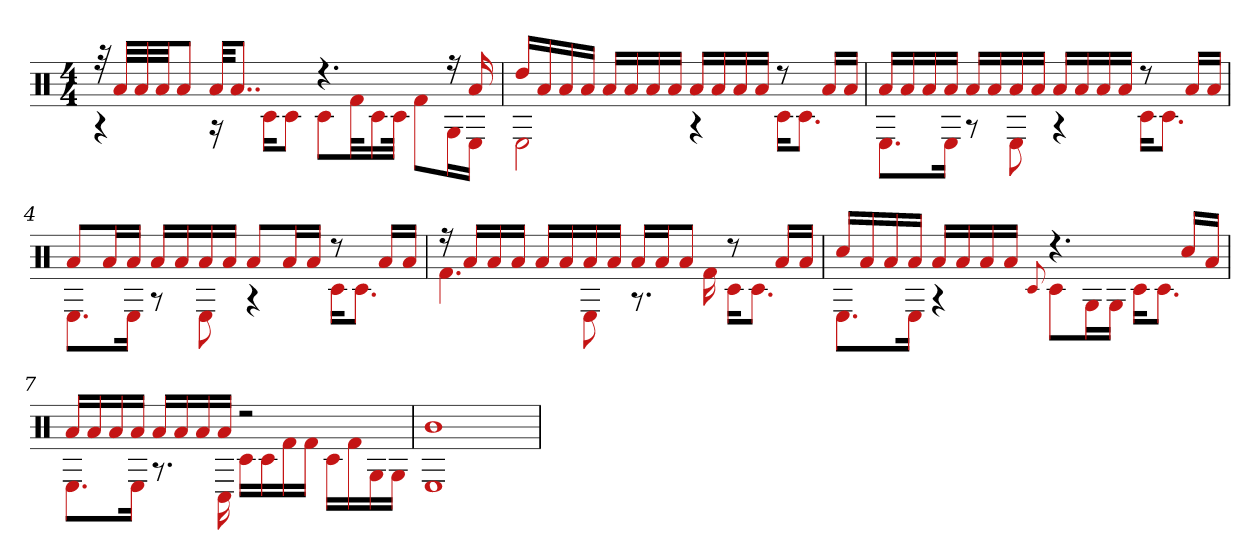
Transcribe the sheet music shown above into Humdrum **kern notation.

**kern
*part1
*staff1
*clefX
*k[]
*M4/4
=1
*^
32r	4r
32aLLL	.
32a	.
32aJJ	.
8aJ	.
32aKKL	16r
8..aJ	.
.	16c#KL
.	8c#J
4.r	8c#L
.	32f#kL
.	16c#
.	32c#JJk
.	8f#L
16r	16GL
16a	16EJJ
=2	=2
16ddLL	2E
16a	.
16a	.
16aJJ	.
16aLL	.
16a	.
16a	.
16aJJ	.
16aLL	4r
16a	.
16a	.
16aJJ	.
8r	16c#KL
.	8.c#J
16aLL	.
16aJJ	.
=3	=3
16aLL	8.EL
16a	.
16a	.
16aJJ	16EJk
16aLL	8r
16a	.
16a	8E
16aJJ	.
16aLL	4r
16a	.
16a	.
16aJJ	.
8r	16c#KL
.	8.c#J
16aLL	.
16aJJ	.
=4	=4
8aL	8.EL
16aL	.
16aJJ	16EJk
16aLL	8r
16a	.
16a	8E
16aJJ	.
8aL	4r
16aL	.
16aJJ	.
8r	16c#KL
.	8.c#J
16aLL	.
16aJJ	.
=5	=5
16r	4.f#
16aLL	.
16a	.
16aJJ	.
16aLL	.
16a	.
16a	8E
16aJJ	.
16aLL	8.r
16aJ	.
8aJ	.
.	16f#
8r	16c#KL
.	8.c#J
16aLL	.
16aJJ	.
=6	=6
16cc#LL	8.EL
16a	.
16a	.
16aJJ	16EJk
16aLL	4r
16a	.
16a	.
16aJJ	.
.	8qqc#
4.r	8c#L
.	16GL
.	16GJJ
.	16c#KL
.	8.c#J
16cc#LL	.
16aJJ	.
=7	=7
16aLL	8.EL
16a	.
16a	.
16aJJ	16EJk
16aLL	8.r
16a	.
16a	.
16aJJ	16C#
2r	16c#LL
.	16c#
.	16f#
.	16f#JJ
.	16c#LL
.	16f#
.	16G
.	16GJJ
=8	=8
1b	1E
*v	*v
=
*-
